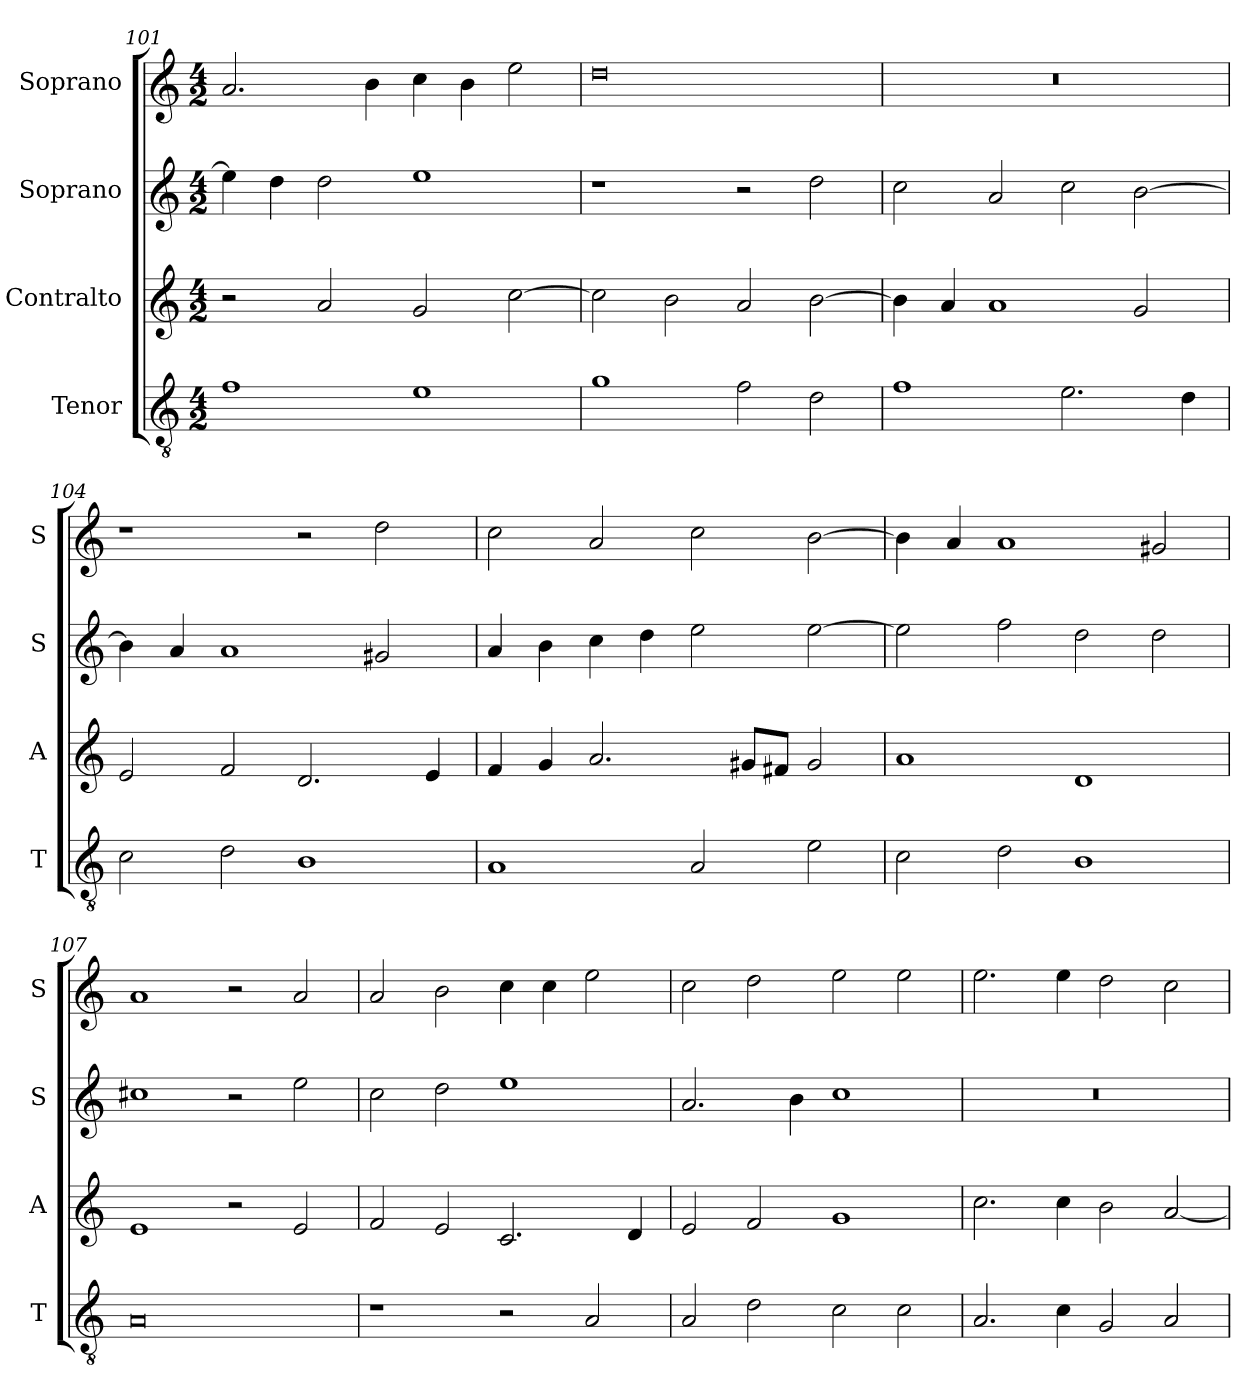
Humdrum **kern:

**kern	**kern	**kern	**kern
*part4	*part3	*part2	*part1
*staff4	*staff3	*staff2	*staff1
*I"Tenor	*I"Contralto	*I"Soprano	*I"Soprano
*I'T	*I'A	*I'S	*I'S
*clefGv2	*clefG2	*clefG2	*clefG2
*k[]	*k[]	*k[]	*k[]
*A:aeo	*A:aeo	*A:aeo	*A:aeo
*M4/2	*M4/2	*M4/2	*M4/2
=101	=101	=101	=101
1f	2r	4ee]	2.a
.	.	4dd	.
.	2a	2dd	.
.	.	.	4b
1e	2g	1ee	4cc
.	.	.	4b
.	[2cc	.	2ee
=102	=102	=102	=102
1g	2cc]	1r	0dd
.	2b	.	.
2f	2a	2r	.
2d	[2b	2dd	.
=103	=103	=103	=103
1f	4b]	2cc	0r
.	4a	.	.
.	1a	2a	.
2.e	.	2cc	.
.	2g	[2b	.
4d	.	.	.
=104	=104	=104	=104
2c	2e	4b]	1r
.	.	4a	.
2d	2f	1a	.
1B	2.d	.	2r
.	.	2g#X	2dd
.	4e	.	.
=105	=105	=105	=105
1A	4f	4a	2cc
.	4g	4b	.
.	2.a	4cc	2a
.	.	4dd	.
2A	.	2ee	2cc
.	8g#X/L	.	.
.	8f#X/J	.	.
2e	2g#	[2ee	[2b
=106	=106	=106	=106
2c	1a	2ee]	4b]
.	.	.	4a
2d	.	2ff	1a
1B	1d	2dd	.
.	.	2dd	2g#X
=107	=107	=107	=107
0A	1e	1cc#X	1a
.	2r	2r	2r
.	2e	2ee	2a
=108	=108	=108	=108
1r	2f	2cc	2a
.	2e	2dd	2b
2r	2.c	1ee	4cc
.	.	.	4cc
2A	.	.	2ee
.	4d	.	.
=109	=109	=109	=109
2A	2e	2.a	2cc
2d	2f	.	2dd
.	.	4b	.
2c	1g	1cc	2ee
2c	.	.	2ee
=110	=110	=110	=110
2.A	2.cc	0r	2.ee
4c	4cc	.	4ee
2G	2b	.	2dd
2A	[2a	.	2cc
=	=	=	=
*-	*-	*-	*-
